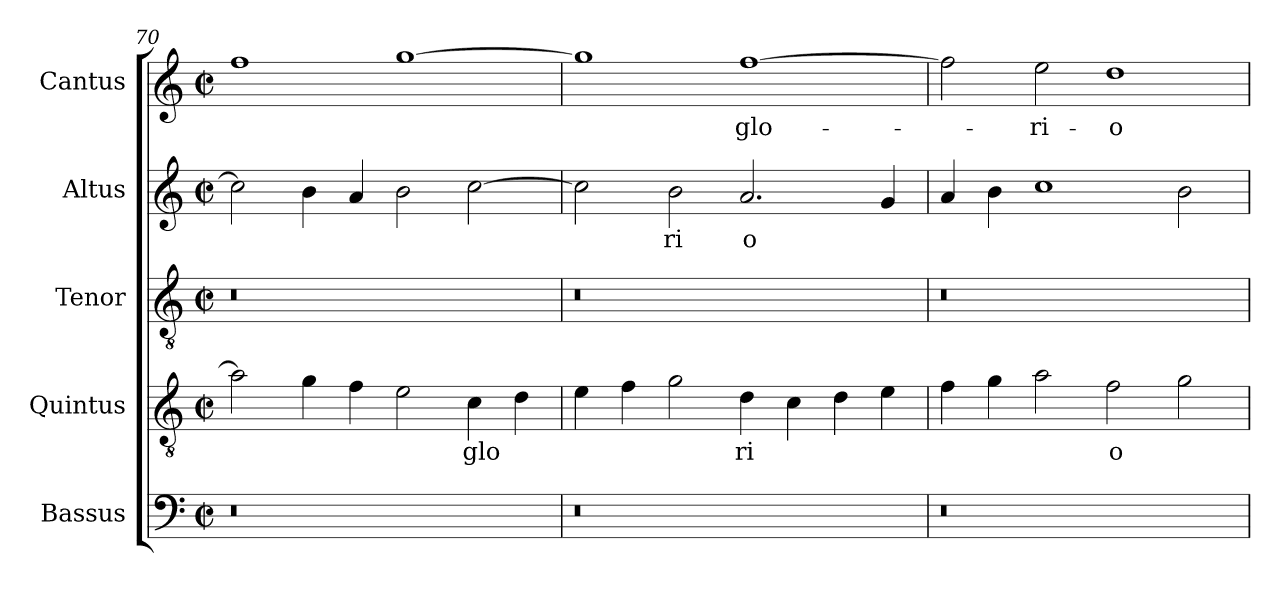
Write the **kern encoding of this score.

**kern	**kern	**text	**kern	**kern	**text	**kern	**text
*part5	*part4	*part4	*part3	*part2	*part2	*part1	*part1
*staff5	*staff4	*staff4	*staff3	*staff2	*staff2	*staff1	*staff1
*I"Bassus	*I"Quintus	*	*I"Tenor	*I"Altus	*	*I"Cantus	*
*clefF4	*clefGv2	*	*clefGv2	*clefG2	*	*clefG2	*
*M2/2	*M2/2	*	*M2/2	*M2/2	*	*M2/2	*
*met(c|)	*met(c|)	*	*met(c|)	*met(c|)	*	*met(c|)	*
=70	=70	=70	=70	=70	=70	=70	=70
0r	2a\]	.	0r	2cc\]	.	1ff	.
.	4g\	.	.	4b\	.	.	.
.	4f\	.	.	4a/	.	.	.
.	2e\	.	.	2b\	.	[>1gg	.
!	!	!LO:LY:b	!	!	!	!	!
.	4c\	glo	.	[>2cc\	.	.	.
.	4d\	.	.	.	.	.	.
=71	=71	=71	=71	=71	=71	=71	=71
0r	4e\	.	0r	2cc\]	.	1gg]	.
.	4f\	.	.	.	.	.	.
!	!	!	!	!	!LO:LY:b:cj	!	!
.	2g\	.	.	2b\	ri	.	.
!	!	!LO:LY:b:cj	!	!	!LO:LY:b:cj	!	!LO:LY:b:cj
.	4d\	ri	.	2.a/	o	[>1ff	glo-
.	4c\	.	.	.	.	.	.
.	4d\	.	.	.	.	.	.
.	4e\	.	.	4g/	.	.	.
=72	=72	=72	=72	=72	=72	=72	=72
0r	4f\	.	0r	4a/	.	2ff\]	.
.	4g\	.	.	4b\	.	.	.
!	!	!	!	!	!	!	!LO:LY:b:cj
.	2a\	.	.	1cc	.	2ee\	-ri-
!	!	!LO:LY:b:cj	!	!	!	!	!LO:LY:b:cj
.	2f\	o	.	.	.	1dd	-o-
.	2g\	.	.	2b\	.	.	.
=	=	=	=	=	=	=	=
*-	*-	*-	*-	*-	*-	*-	*-
